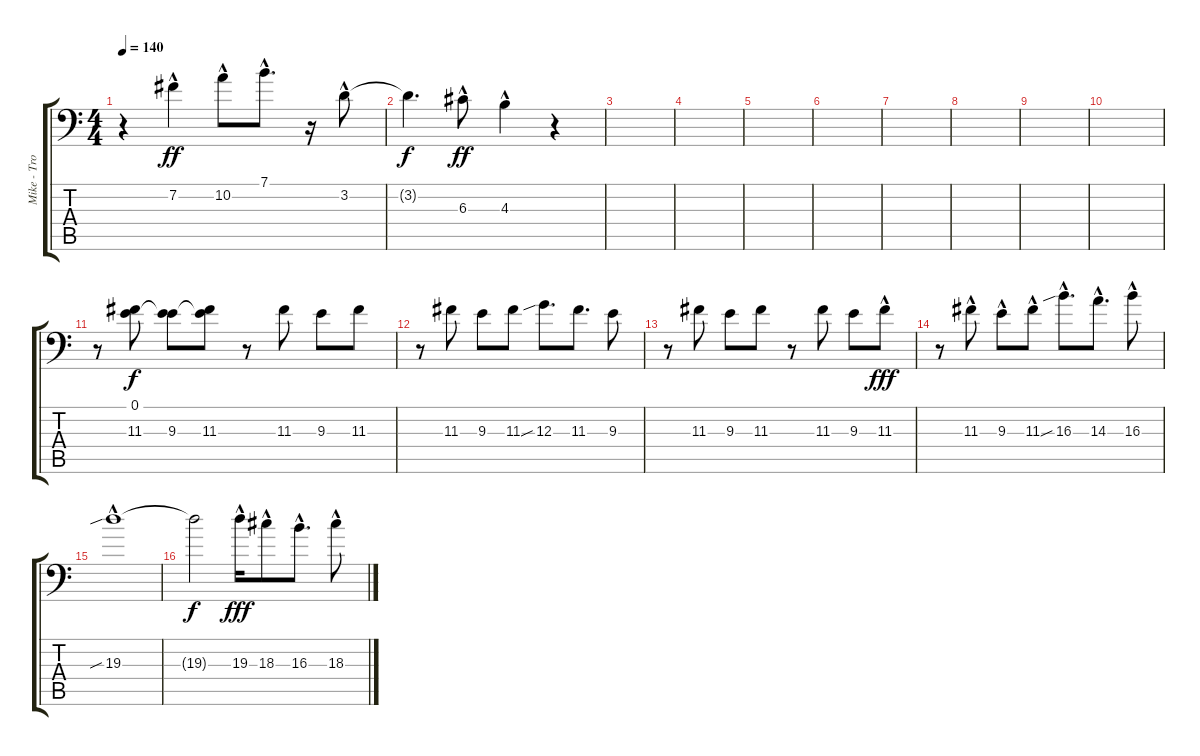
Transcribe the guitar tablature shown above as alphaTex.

\track ("Mike - Trombone" "Mike - Tro") {instrument trombone}
\staff {score tabs}
\tuning (E4 B3 G3 D3 A2 A1) {hide}
\ts (4 4)
\tempo 140
\clef f4
\ks c
r.4{dy f} 7.2{hac}.4{dy ff} 10.2{hac}.8 7.1{hac}.8{d} r.16 3.2{hac}.8 |
3.2{t}.4{d dy f} 6.3{hac}.8{dy ff} 4.3{hac}.4 r.4 |
|
|
|
|
|
|
|
|
r.8 (0.1 11.3).8{dy f} (0.1{t} 9.3).8 (0.1{t} 11.3).8 r.8 11.3.8 9.3.8 11.3.8 |
r.8 11.3.8 9.3.8 11.3.8 12.3{sib}.8{d} 11.3.8{d} 9.3.8 |
r.8 11.3.8 9.3.8 11.3.8 r.8 11.3.8 9.3.8 11.3{hac}.8{dy fff} |
r.8 11.3{hac}.8 9.3{hac}.8 11.3{hac}.8 16.3{sib hac}.8{d} 14.3{hac}.8{d} 16.3{hac}.8 |
19.3{sib hac}.1 |
19.3{t}.2{dy f} 19.3{hac}.16{dy fff} 18.3{hac}.8 16.3{hac}.8{d} 18.3{hac}.8
